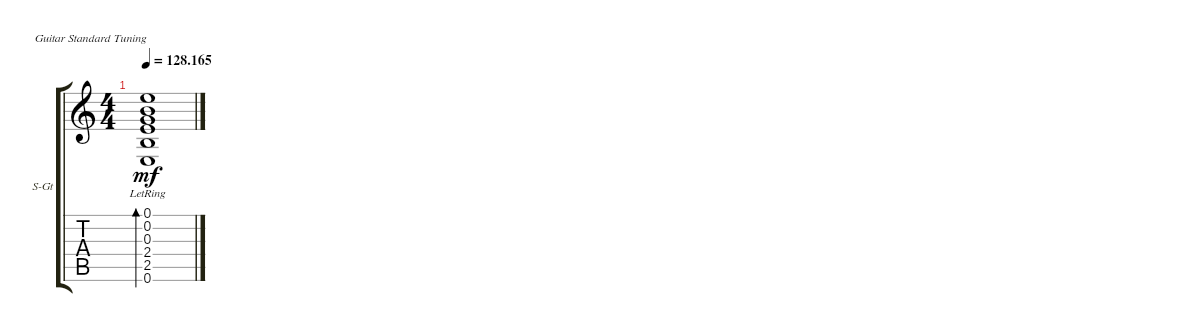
\defaultSystemsLayout 4
\bracketExtendMode groupsimilarinstruments
\firstSystemTrackNameOrientation horizontal
\otherSystemsTrackNameOrientation horizontal
\track ("Steel Guitar" "S-Gt") {instrument acousticguitarsteel}
\staff {score tabs}
\tuning (E4 B3 G3 D3 A2 E2)
\ts (4 4)
\tempo
128.165
\accidentals auto
\clef g2
\ottava regular
\simile none
\scale
0.244275
\ks c
(0.6{lr} 2.5 2.4 0.3 0.2 0.1).1{bd 218 dy mf}
